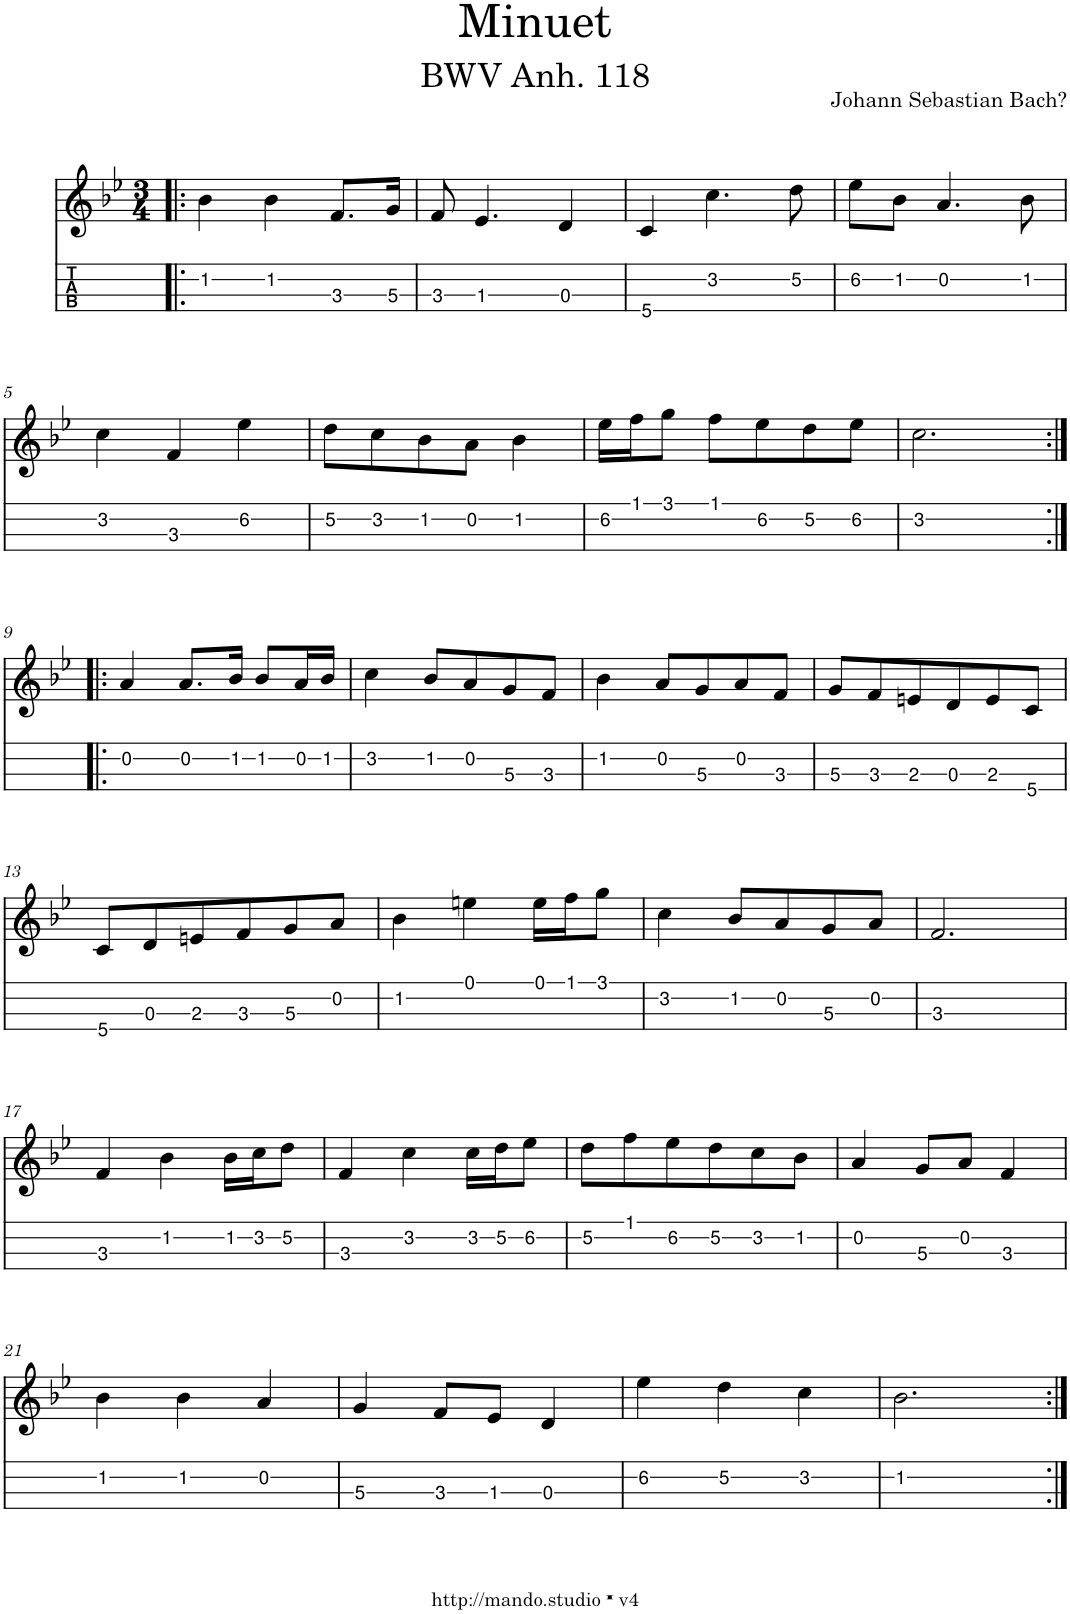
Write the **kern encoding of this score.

**kern	**kern
*part1	*part1
*staff2	*staff1
*I"Mandolin	*
*I'Mdn.	*
*stria4	*
*	*clefG2
*k[b-e-]	*k[b-e-]
*M3/4	*M3/4
=1!|:	=1!|:
4b-	4b-\
4b-	4b-\
8.fL	8.f/L
16gJk	16g/Jk
=2	=2
8f	8f/
4.e-	4.e-/
4d	4d/
=3	=3
4c	4c/
4.cc	4.cc\
8dd	8dd\
=4	=4
8ee-L	8ee-\L
8b-J	8b-\J
4.a	4.a/
8b-	8b-\
!!LO:LB:g=z
=5	=5
4cc	4cc\
4f	4f/
4ee-	4ee-\
=6	=6
8ddL	8dd\L
8ccJ	8cc\
8b-L	8b-\
8aJ	8a\J
4b-	4b-\
=7	=7
16ee-LL	16ee-\LL
16ffJ	16ff\J
8ggJ	8gg\J
8ffL	8ff\L
8ee-J	8ee-\
8ddL	8dd\
8ee-J	8ee-\J
=8	=8
2.cc	2.cc\
!!LO:LB:g=z
=9:|!|:	=9:|!|:
4a	4a/
8.aL	8.a/L
16b-Jk	16b-/Jk
8b-L	8b-/L
16aL	16a/L
16b-JJ	16b-/JJ
=10	=10
4cc	4cc\
8b-L	8b-/L
8aJ	8a/
8gL	8g/
8fJ	8f/J
=11	=11
4b-	4b-\
8aL	8a/L
8gJ	8g/
8aL	8a/
8fJ	8f/J
=12	=12
8gL	8g/L
8fJ	8f/
8enL	8en/
8dJ	8d/
8eL	8e/
8cJ	8c/J
!!LO:LB:g=z
=13	=13
8cL	8c/L
8dJ	8d/
8enL	8en/
8fJ	8f/
8gL	8g/
8aJ	8a/J
=14	=14
4b-	4b-\
4een	4een\
16eeLL	16ee\LL
16ffJ	16ff\J
8ggJ	8gg\J
=15	=15
4cc	4cc\
8b-L	8b-/L
8aJ	8a/
8gL	8g/
8aJ	8a/J
=16	=16
2.f	2.f/
!!LO:LB:g=z
=17	=17
4f	4f/
4b-	4b-\
16b-LL	16b-\LL
16ccJ	16cc\J
8ddJ	8dd\J
=18	=18
4f	4f/
4cc	4cc\
16ccLL	16cc\LL
16ddJ	16dd\J
8ee-J	8ee-\J
=19	=19
8ddL	8dd\L
8ffJ	8ff\
8ee-L	8ee-\
8ddJ	8dd\
8ccL	8cc\
8b-J	8b-\J
=20	=20
4a	4a/
8gL	8g/L
8aJ	8a/J
4f	4f/
!!LO:LB:g=z
=21	=21
4b-	4b-\
4b-	4b-\
4a	4a/
=22	=22
4g	4g/
8fL	8f/L
8e-J	8e-/J
4d	4d/
=23	=23
4ee-	4ee-\
4dd	4dd\
4cc	4cc\
=24	=24
2.b-	2.b-\
=:|!	=:|!
*-	*-
